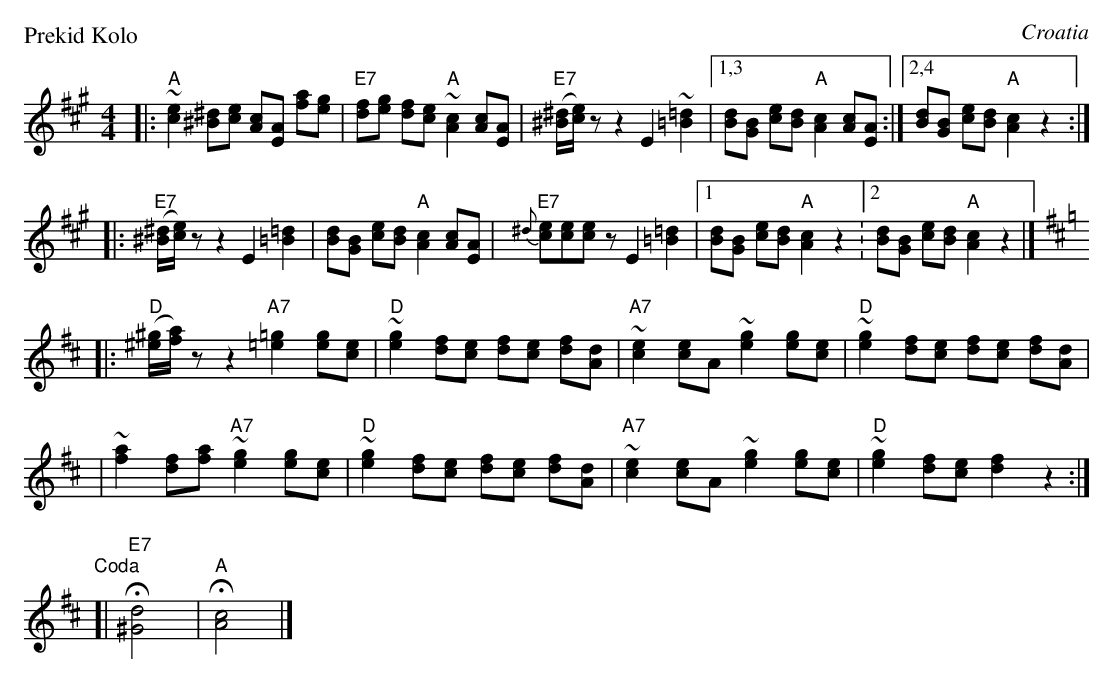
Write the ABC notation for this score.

X:1
P: Prekid Kolo
O: Croatia
M: 4/4
L: 1/8
K: A
|: "A"~[e2c2] [^d^B][ec] [cA][AE] [af][ge] \
| "E7"[fd][ge] [fd][ec] "A"~[c2A2] [cA][AE] \
| "E7"([^d/^B/][e/c/])z z2 [E2] ~[=d2=B2] \
|1,3 [dB][BG] [ec][dB] "A"[c2A2] [cA][AE] \
:|2,4 [dB][BG] [ec][dB] "A"[c2A2] z2 :|
|: "E7"([^d/^B/][e/c/])z z2 [E2] [=d2=B2] \
| [dB][BG] [ec][dB] "A"[c2A2] [cA][AE] \
| "E7"{^d}[ec][ec][ec]z [E2] [=d2=B2] \
|1 [dB][BG] [ec][dB] "A"[c2A2] z2 \
:2 [dB][BG] [ec][dB] "A"[c2A2] z2 |] "^=>Coda"[\] [K:D]
|: "D"([^g/^e/][a/f/])z z2 "A7"[=g2=e2] [ge][ec] \
| "D"~[g2e2] [fd][ec] [fd][ec] [fd][dA] \
| "A7"~[e2c2] [ec]A ~[g2e2] [ge][ec] \
| "D"~[g2e2] [fd][ec] [fd][ec] [fd][dA] |
| ~[a2f2] [fd][af] "A7"~[g2e2] [ge][ec] \
| "D"~[g2e2] [fd][ec] [fd][ec] [fd][dA] \
| "A7"~[e2c2] [ec]A ~[g2e2] [ge][ec] \
| "D"~[g2e2] [fd][ec] [f2d2] z2 :|
"Coda"[| "E7"H[d4^G4] | "A"H[c4A4] |]
